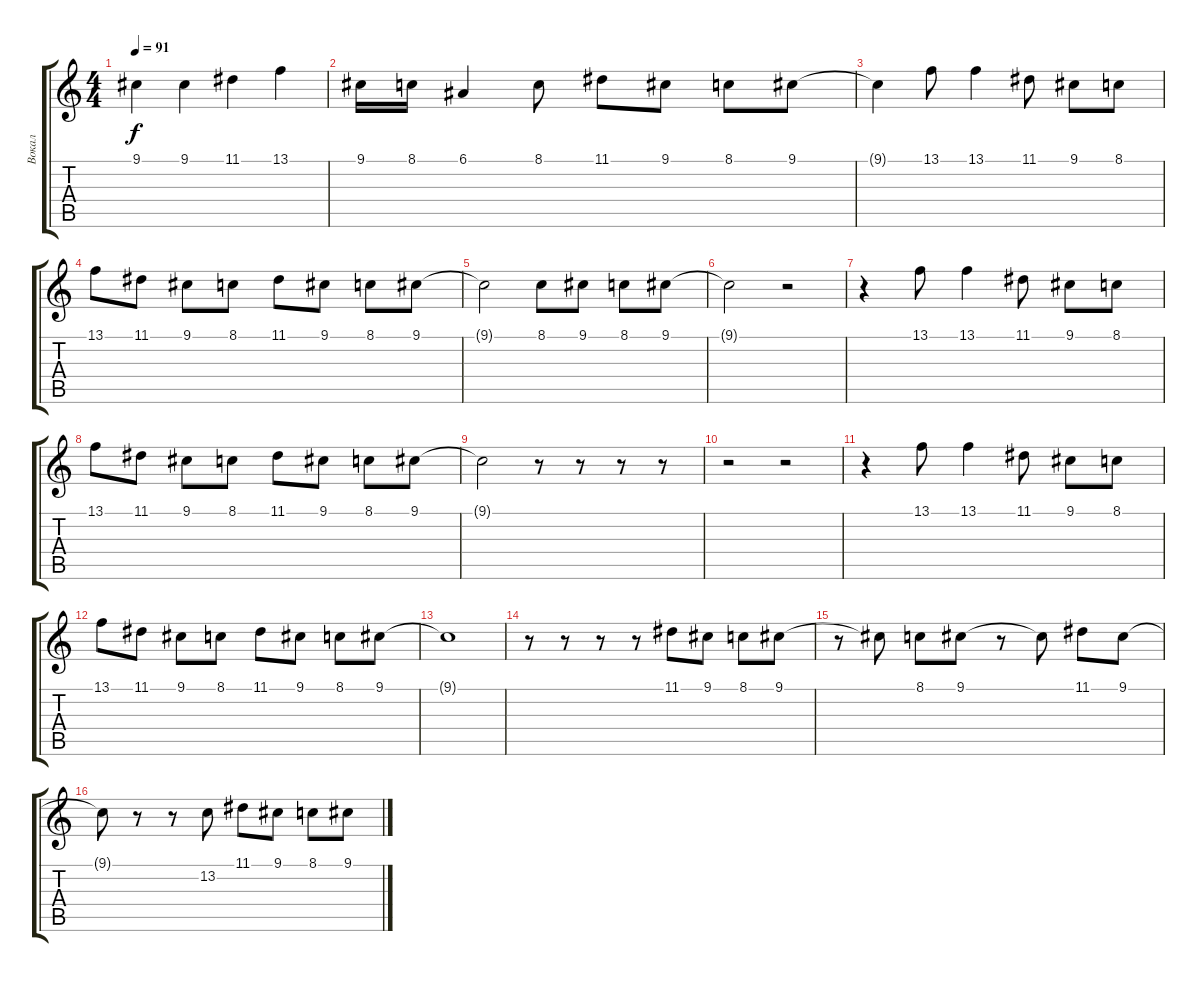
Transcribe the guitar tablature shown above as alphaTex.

\track ("Вокал" "Вокал") {instrument panflute}
\staff {score tabs}
\tuning (E4 B3 G3 D3 A2 E2) {hide}
\ts (4 4)
\tempo 91
\clef g2
\ks c
9.1.4{dy f} 9.1.4 11.1.4 13.1.4 |
9.1.16 8.1.16 6.1.4 8.1.8 11.1.8 9.1.8 8.1.8 9.1.8 |
9.1{t}.4 13.1.8 13.1.4 11.1.8 9.1.8 8.1.8 |
13.1.8 11.1.8 9.1.8 8.1.8 11.1.8 9.1.8 8.1.8 9.1.8 |
9.1{t}.2 8.1.8 9.1.8 8.1.8 9.1.8 |
9.1{t}.2 r.2 |
r.4 13.1.8 13.1.4 11.1.8 9.1.8 8.1.8 |
13.1.8 11.1.8 9.1.8 8.1.8 11.1.8 9.1.8 8.1.8 9.1.8 |
9.1{t}.2 r.8 r.8 r.8 r.8 |
r.2 r.2 |
r.4 13.1.8 13.1.4 11.1.8 9.1.8 8.1.8 |
13.1.8 11.1.8 9.1.8 8.1.8 11.1.8 9.1.8 8.1.8 9.1.8 |
9.1{t}.1 |
r.8 r.8 r.8 r.8 11.1.8 9.1.8 8.1.8 9.1.8 |
r.8 9.1{t}.8 8.1.8 9.1.8 r.8 9.1{t}.8 11.1.8 9.1.8 |
9.1{t}.8 r.8 r.8 13.2.8 11.1.8 9.1.8 8.1.8 9.1.8
